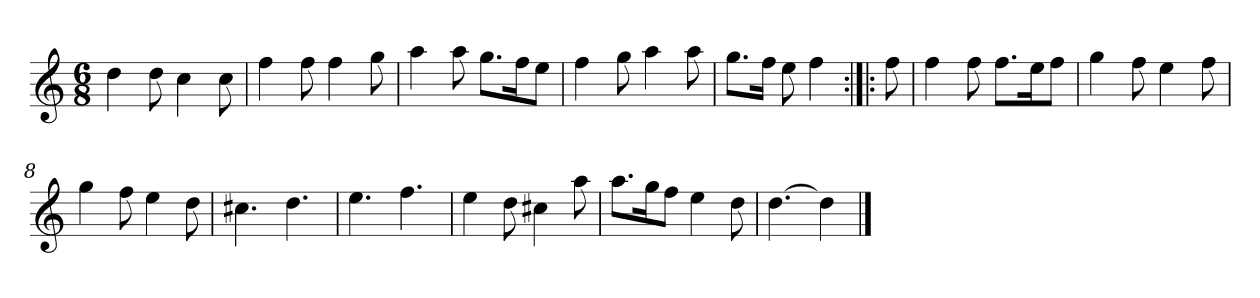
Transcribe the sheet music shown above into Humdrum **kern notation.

**kern
*part1
*staff1
*clefG2
*k[]
*D:dor
*M6/8
*MM120
=1
4dd
8dd
4cc
8cc
=2
4ff
8ff
4ff
8gg
=3
4aa
8aa
8.gg\L
16ff\K
8ee\J
=4
4ff
8gg
4aa
8aa
=5
8.gg\L
16ff\Jk
8ee
4ff
=:|!|:
8ff
=6
4ff
8ff
8.ff\L
16ee\K
8ff\J
=7
4gg
8ff
4ee
8ff
=8
4gg
8ff
4ee
8dd
=9
4.cc#X
4.dd
=10
4.ee
4.ff
=11
4ee
8dd
4cc#X
8aa
=12
8.aa\L
16gg\K
8ff\J
4ee
8dd
=13
[4.dd
4dd]
==
*-
